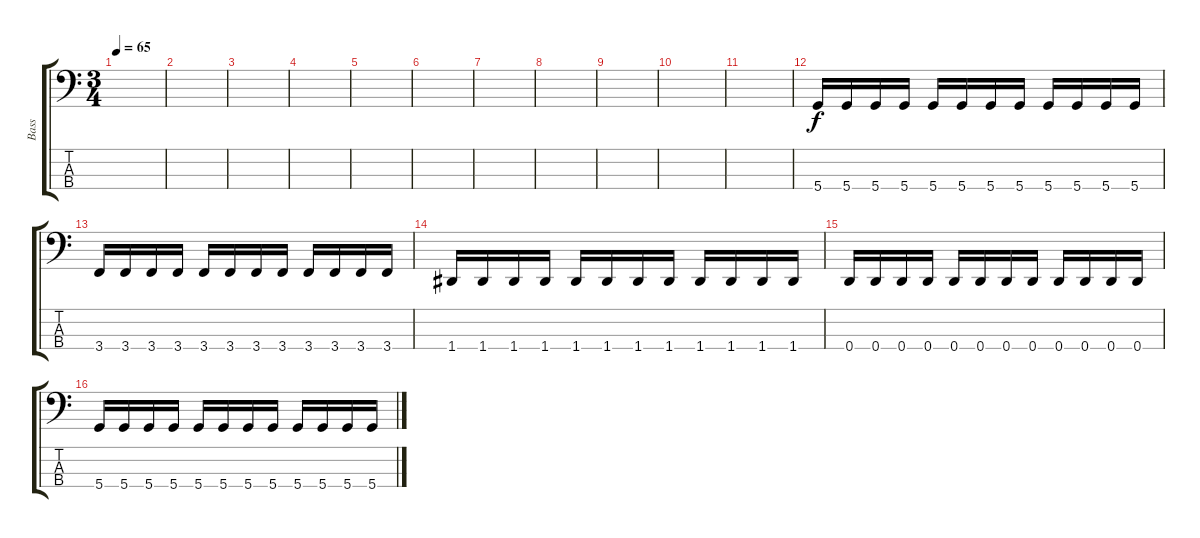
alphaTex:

\track ("Bass" "Bass") {instrument electricbasspick}
\staff {score tabs}
\tuning (G2 D2 A1 D1) {hide}
\ts (3 4)
\tempo 65
\clef f4
\ks c
|
|
|
|
|
|
|
|
|
|
|
5.4.16{volume 12} 5.4.16 5.4.16 5.4.16 5.4.16 5.4.16 5.4.16 5.4.16 5.4.16 5.4.16 5.4.16 5.4.16 |
3.4.16 3.4.16 3.4.16 3.4.16 3.4.16 3.4.16 3.4.16 3.4.16 3.4.16 3.4.16 3.4.16 3.4.16 |
1.4.16 1.4.16 1.4.16 1.4.16 1.4.16 1.4.16 1.4.16 1.4.16 1.4.16 1.4.16 1.4.16 1.4.16 |
0.4.16 0.4.16 0.4.16 0.4.16 0.4.16 0.4.16 0.4.16 0.4.16 0.4.16 0.4.16 0.4.16 0.4.16 |
5.4.16 5.4.16 5.4.16 5.4.16 5.4.16 5.4.16 5.4.16 5.4.16 5.4.16 5.4.16 5.4.16 5.4.16
